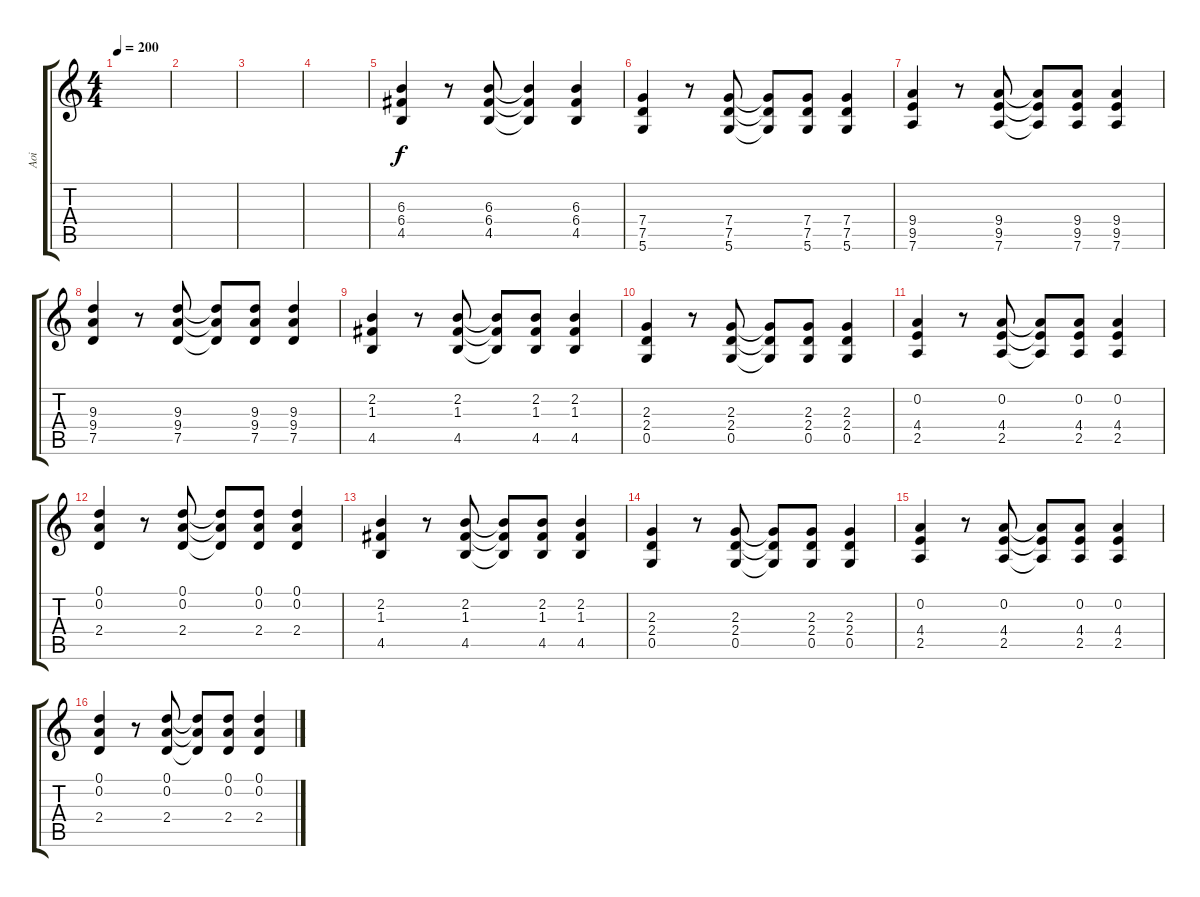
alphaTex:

\track ("Aoi" "Aoi") {instrument distortionguitar}
\staff {score tabs}
\tuning (D4 A3 F3 C3 G2 D2) {hide}
\ts (4 4)
\tempo 200
\clef g2
\ks c
|
|
|
|
(6.3 6.4 4.5).4 r.8 (6.3 6.4 4.5).8 (6.3{t} 6.4{t} 4.5{t}).4 (6.3 6.4 4.5).4 |
(7.4 7.5 5.6).4 r.8 (7.4 7.5 5.6).8 (7.4{t} 7.5{t} 5.6{t}).8 (7.4 7.5 5.6).8 (7.4 7.5 5.6).4 |
(9.4 9.5 7.6).4 r.8 (9.4 9.5 7.6).8 (9.4{t} 9.5{t} 7.6{t}).8 (9.4 9.5 7.6).8 (9.4 9.5 7.6).4 |
(9.3 9.4 7.5).4 r.8 (9.3 9.4 7.5).8 (9.3{t} 9.4{t} 7.5{t}).8 (9.3 9.4 7.5).8 (9.3 9.4 7.5).4 |
(2.2 1.3 4.5).4 r.8 (2.2 1.3 4.5).8 (2.2{t} 1.3{t} 4.5{t}).8 (2.2 1.3 4.5).8 (2.2 1.3 4.5).4 |
(2.3 2.4 0.5).4 r.8 (2.3 2.4 0.5).8 (2.3{t} 2.4{t} 0.5{t}).8 (2.3 2.4 0.5).8 (2.3 2.4 0.5).4 |
(0.2 4.4 2.5).4 r.8 (0.2 4.4 2.5).8 (0.2{t} 4.4{t} 2.5{t}).8 (0.2 4.4 2.5).8 (0.2 4.4 2.5).4 |
(0.1 0.2 2.4).4 r.8 (0.1 0.2 2.4).8 (0.1{t} 0.2{t} 2.4{t}).8 (0.1 0.2 2.4).8 (0.1 0.2 2.4).4 |
(2.2 1.3 4.5).4 r.8 (2.2 1.3 4.5).8 (2.2{t} 1.3{t} 4.5{t}).8 (2.2 1.3 4.5).8 (2.2 1.3 4.5).4 |
(2.3 2.4 0.5).4 r.8 (2.3 2.4 0.5).8 (2.3{t} 2.4{t} 0.5{t}).8 (2.3 2.4 0.5).8 (2.3 2.4 0.5).4 |
(0.2 4.4 2.5).4 r.8 (0.2 4.4 2.5).8 (0.2{t} 4.4{t} 2.5{t}).8 (0.2 4.4 2.5).8 (0.2 4.4 2.5).4 |
(0.1 0.2 2.4).4 r.8 (0.1 0.2 2.4).8 (0.1{t} 0.2{t} 2.4{t}).8 (0.1 0.2 2.4).8 (0.1 0.2 2.4).4
